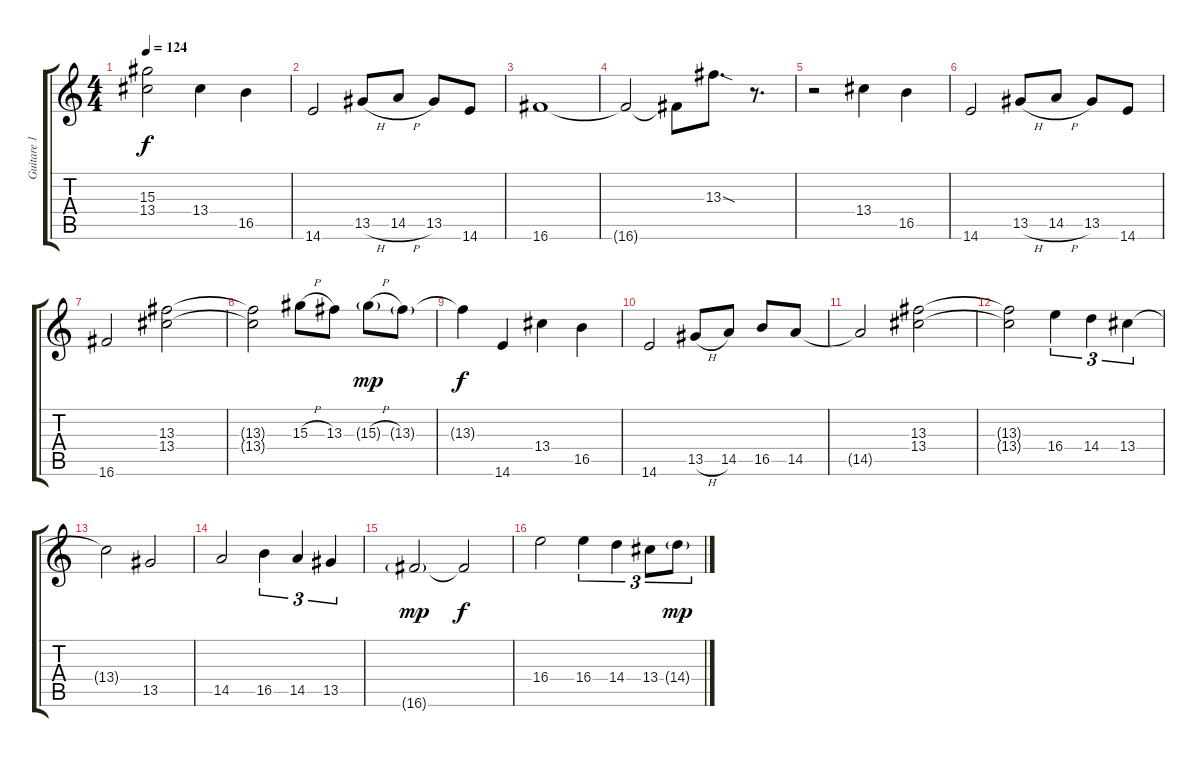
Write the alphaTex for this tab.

\track ("Guitare 1" "Guitare 1") {instrument electricguitarjazz}
\staff {score tabs}
\tuning (D4 A3 F3 C3 G2 D2) {hide}
\ts (4 4)
\tempo 124
\clef g2
\ks c
(15.3{t} 13.4{t}).2{dy f} 13.4.4 16.5.4 |
14.6.2 13.5{h}.8 14.5{h}.8 13.5.8 14.6.8 |
16.6.1 |
16.6{t}.2 16.6{t}.8 13.3{sod}.8{d} r.8{d} |
r.2 13.4.4 16.5.4 |
14.6.2 13.5{h}.8 14.5{h}.8 13.5.8 14.6.8 |
16.6.2 (13.3 13.4).2 |
(13.3{t} 13.4{t}).2 15.3{h}.8 13.3.8 15.3{h g}.8{dy mp} 13.3{g}.8 |
13.3{t}.4{dy f} 14.6.4 13.4.4 16.5.4 |
14.6.2 13.5{h}.8 14.5.8 16.5.8 14.5.8 |
14.5{t}.2 (13.3 13.4).2 |
(13.3{t} 13.4{t}).2 16.4.4{tu (3 2)} 14.4.4{tu (3 2)} 13.4.4{tu (3 2)} |
13.4{t}.2 13.5.2 |
14.5.2 16.5.4{tu (3 2)} 14.5.4{tu (3 2)} 13.5.4{tu (3 2)} |
16.6{g}.2{dy mp} 16.6{t}.2{dy f} |
16.4.2 16.4.4{tu (3 2)} 14.4.4{tu (3 2)} 13.4.8{tu (3 2)} 14.4{g}.8{tu (3 2) dy mp}
